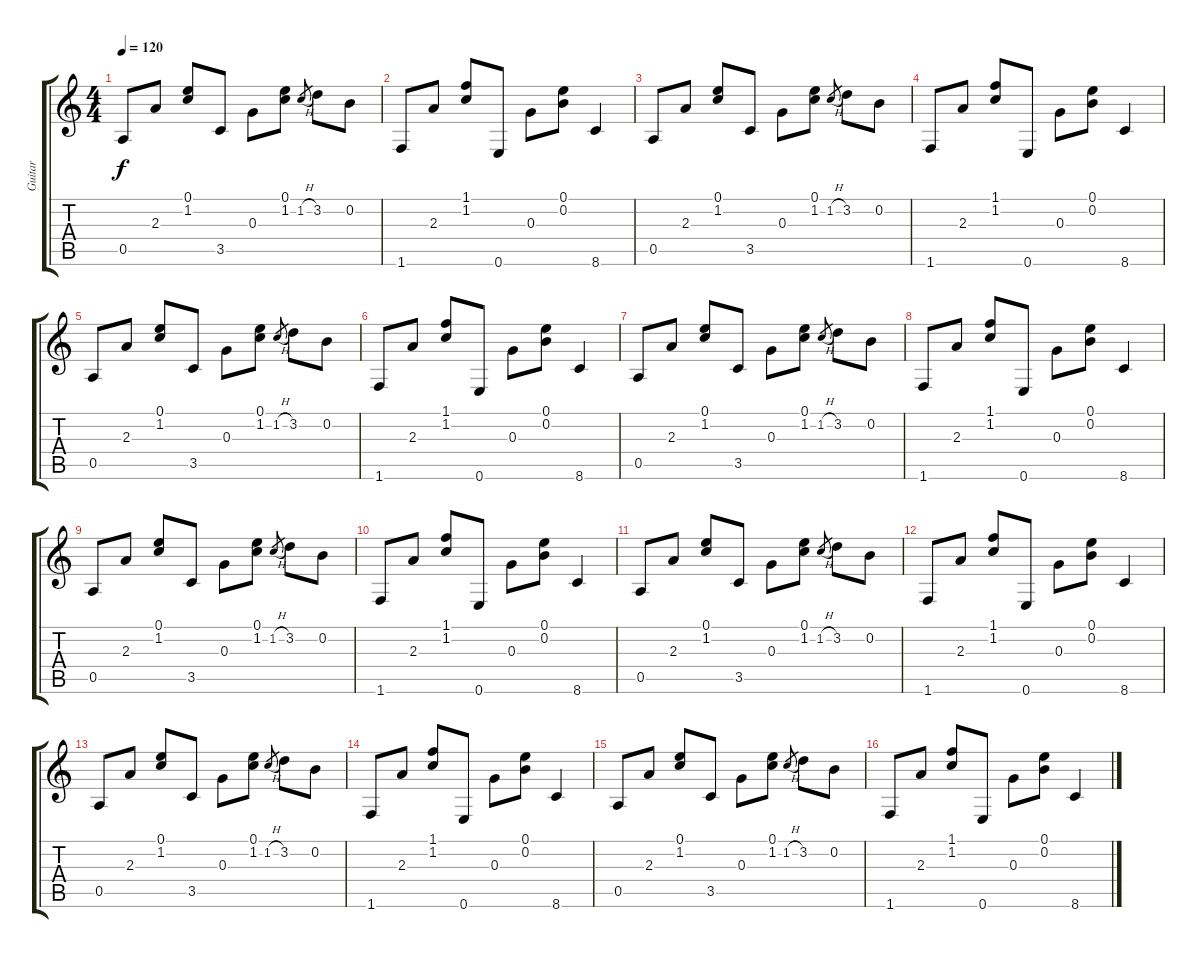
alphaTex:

\track ("Guitar" "Guitar") {instrument acousticguitarnylon}
\staff {score tabs}
\tuning (E4 B3 G3 D3 A2 E2) {hide}
\ts (4 4)
\tempo 120
\clef g2
\ks c
0.5.8{dy f} 2.3.8 (0.1 1.2).8 3.5.8 0.3.8 (0.1 1.2).8 1.2{h}.8{gr} 3.2.8 0.2.8 |
1.6.8 2.3.8 (1.1 1.2).8 0.6.8 0.3.8 (0.1 0.2).8 8.6.4 |
0.5.8 2.3.8 (0.1 1.2).8 3.5.8 0.3.8 (0.1 1.2).8 1.2{h}.8{gr} 3.2.8 0.2.8 |
1.6.8 2.3.8 (1.1 1.2).8 0.6.8 0.3.8 (0.1 0.2).8 8.6.4 |
0.5.8 2.3.8 (0.1 1.2).8 3.5.8 0.3.8 (0.1 1.2).8 1.2{h}.8{gr} 3.2.8 0.2.8 |
1.6.8 2.3.8 (1.1 1.2).8 0.6.8 0.3.8 (0.1 0.2).8 8.6.4 |
0.5.8 2.3.8 (0.1 1.2).8 3.5.8 0.3.8 (0.1 1.2).8 1.2{h}.8{gr} 3.2.8 0.2.8 |
1.6.8 2.3.8 (1.1 1.2).8 0.6.8 0.3.8 (0.1 0.2).8 8.6.4 |
0.5.8 2.3.8 (0.1 1.2).8 3.5.8 0.3.8 (0.1 1.2).8 1.2{h}.8{gr} 3.2.8 0.2.8 |
1.6.8 2.3.8 (1.1 1.2).8 0.6.8 0.3.8 (0.1 0.2).8 8.6.4 |
0.5.8 2.3.8 (0.1 1.2).8 3.5.8 0.3.8 (0.1 1.2).8 1.2{h}.8{gr} 3.2.8 0.2.8 |
1.6.8 2.3.8 (1.1 1.2).8 0.6.8 0.3.8 (0.1 0.2).8 8.6.4 |
0.5.8 2.3.8 (0.1 1.2).8 3.5.8 0.3.8 (0.1 1.2).8 1.2{h}.8{gr} 3.2.8 0.2.8 |
1.6.8 2.3.8 (1.1 1.2).8 0.6.8 0.3.8 (0.1 0.2).8 8.6.4 |
0.5.8 2.3.8 (0.1 1.2).8 3.5.8 0.3.8 (0.1 1.2).8 1.2{h}.8{gr} 3.2.8 0.2.8 |
1.6.8 2.3.8 (1.1 1.2).8 0.6.8 0.3.8 (0.1 0.2).8 8.6.4
